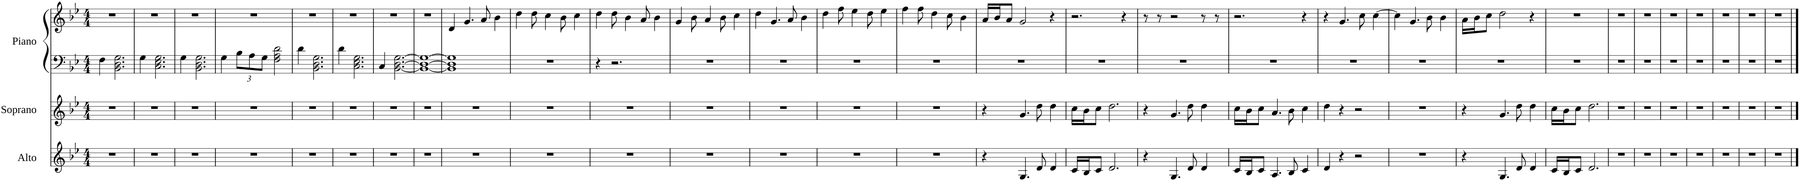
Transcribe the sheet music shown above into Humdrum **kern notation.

**kern	**kern	**kern	**kern
*part3	*part2	*part1	*part1
*staff4	*staff3	*staff2	*staff1
*I"Alto	*I"Soprano	*I"Piano	*
*I'A.	*I'S.	*I'Pno.	*
*clefG2	*clefG2	*clefF4	*clefG2
*k[b-e-]	*k[b-e-]	*k[b-e-]	*k[b-e-]
*M4/4	*M4/4	*M4/4	*M4/4
=1	=1	=1	=1
1r	1r	4F\	1r
.	.	2.BB-\ 2.D\ 2.G\	.
=2	=2	=2	=2
1r	1r	4G\	1r
.	.	2.C\ 2.E-\ 2.G\	.
=3	=3	=3	=3
1r	1r	4G\	1r
.	.	2.BB-\ 2.D\ 2.G\	.
=4	=4	=4	=4
1r	1r	4G\	1r
*	*	*Xbrackettup	*
.	.	12B-\L	.
.	.	12A\	.
.	.	12G\J	.
.	.	2F\ 2A\ 2d\	.
=5	=5	=5	=5
1r	1r	4d\	1r
.	.	2.BB-\ 2.D\ 2.G\	.
=6	=6	=6	=6
1r	1r	4d\	1r
.	.	2.C\ 2.E-\ 2.G\	.
=7	=7	=7	=7
1r	1r	4C/	1r
.	.	[2.BB-\ [2.D\ [2.G\	.
=8	=8	=8	=8
1r	1r	1BB-_ 1D_ 1G_	1r
=9	=9	=9	=9
1r	1r	1BB-] 1D] 1G]	4d/
.	.	.	4.g/
.	.	.	8a/
.	.	.	4b-\
=10	=10	=10	=10
1r	1r	1r	4dd\
.	.	.	8dd\
.	.	.	4cc\
.	.	.	8b-\
.	.	.	4cc\
=11	=11	=11	=11
1r	1r	4r	4dd\
.	.	2.r	8dd\
.	.	.	4b-\
.	.	.	8a/
.	.	.	4b-\
=12	=12	=12	=12
1r	1r	1r	4g/
.	.	.	8b-\
.	.	.	4a/
.	.	.	8b-\
.	.	.	4cc\
=13	=13	=13	=13
1r	1r	1r	4dd\
.	.	.	4.g/
.	.	.	8a/
.	.	.	4b-\
=14	=14	=14	=14
1r	1r	1r	4dd\
.	.	.	8ff\
.	.	.	4ee-\
.	.	.	8dd\
.	.	.	4ee-\
=15	=15	=15	=15
1r	1r	1r	4ff\
.	.	.	8ff\
.	.	.	4dd\
.	.	.	8cc\
.	.	.	4b-\
=16	=16	=16	=16
4r	4r	1r	16a/LL
.	.	.	16b-/J
.	.	.	8a/J
4.G/	4.g/	.	2g/
8d/	8dd\	.	.
4d/	4dd\	.	4r
=17	=17	=17	=17
16c/LL	16cc\LL	1r	2.r
16B-/J	16b-\J	.	.
8c/J	8cc\J	.	.
2.d/	2.dd\	.	.
.	.	.	4r
=18	=18	=18	=18
4r	4r	1r	8r
.	.	.	8r
4.G/	4.g/	.	2r
8d/	8dd\	.	.
4d/	4dd\	.	8r
.	.	.	8r
=19	=19	=19	=19
16c/LL	16cc\LL	1r	2.r
16B-/J	16b-\J	.	.
8c/J	8cc\J	.	.
4.A/	4.a/	.	.
8B-/	8b-\	.	.
4c/	4cc\	.	4r
=20	=20	=20	=20
4d/	4dd\	1r	4r
4r	4r	.	4.g/
2r	2r	.	.
.	.	.	8cc\
.	.	.	[4cc\
=21	=21	=21	=21
1r	1r	1r	4cc\]
.	.	.	4.g/
.	.	.	8b-\
.	.	.	4b-\
=22	=22	=22	=22
4r	4r	1r	16a\LL
.	.	.	16b-\J
.	.	.	8cc\J
4.G/	4.g/	.	2dd\
8d/	8dd\	.	.
4d/	4dd\	.	4r
=23	=23	=23	=23
16c/LL	16cc\LL	1r	1r
16B-/J	16b-\J	.	.
8c/J	8cc\J	.	.
2.d/	2.dd\	.	.
=24	=24	=24	=24
1r	1r	1r	1r
=25	=25	=25	=25
1r	1r	1r	1r
=26	=26	=26	=26
1r	1r	1r	1r
=27	=27	=27	=27
1r	1r	1r	1r
=28	=28	=28	=28
1r	1r	1r	1r
=29	=29	=29	=29
1r	1r	1r	1r
=30	=30	=30	=30
1r	1r	1r	1r
==	==	==	==
*-	*-	*-	*-
